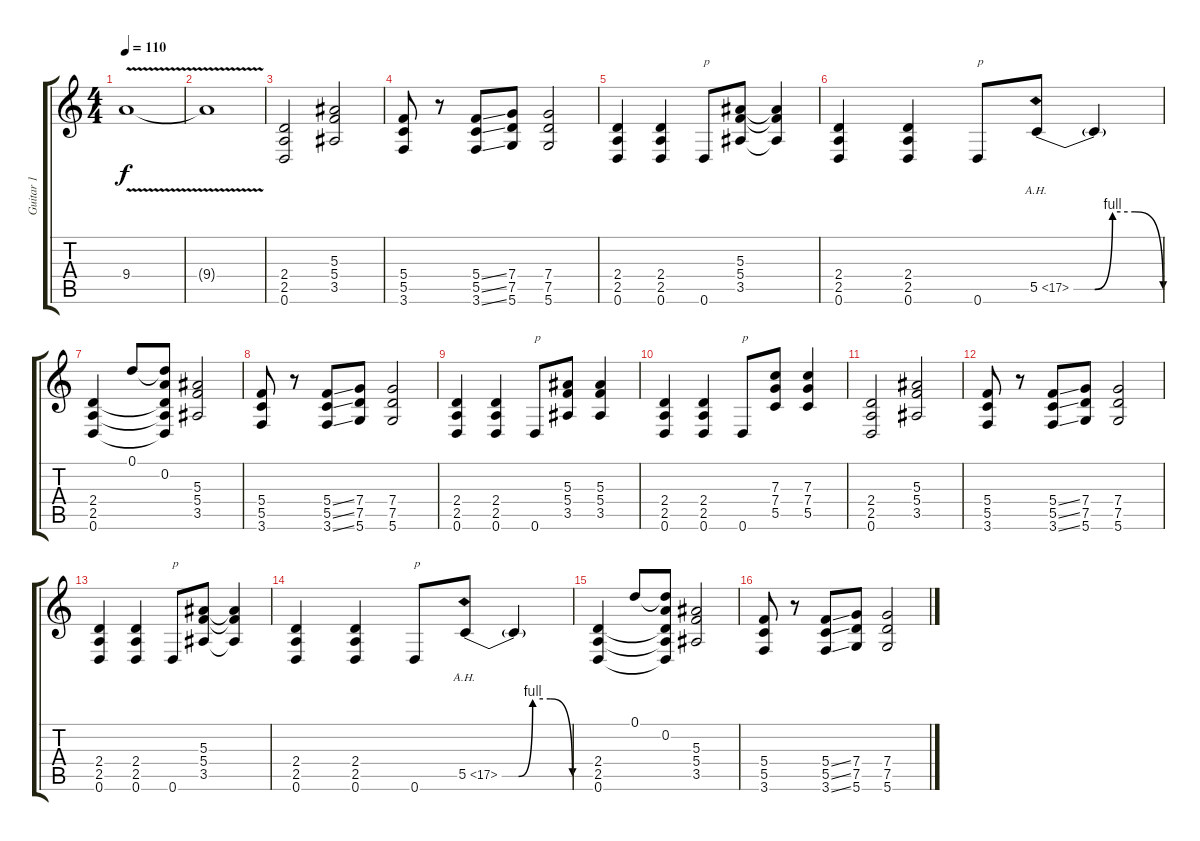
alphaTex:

\track ("Guitar 1" "Guitar 1") {instrument distortionguitar}
\staff {score tabs}
\tuning (D4 A3 F3 C3 G2 D2) {hide}
\ts (4 4)
\tempo 95
\tempo 110
\clef g2
\ks c
9.4{v}.1{dy f} |
9.4{t}.1 |
(2.4 2.5 0.6).2 (5.3 5.4 3.5).2 |
(5.4 5.5 3.6).8 r.8 (5.4{ss} 5.5{ss} 3.6{ss}).8 (7.4 7.5 5.6).8 (7.4 7.5 5.6).2 |
(2.4 2.5 0.6).4 (2.4 2.5 0.6).4 0.6.8{txt "p"} (5.3 5.4 3.5).8 (5.3{t} 5.4{t} 3.5{t}).4 |
(2.4 2.5 0.6).4 (2.4 2.5 0.6).4 0.6.8{txt "p"} 5.5{be (custom 0 0 14 0 26 4 41 4 60 0) ah 12}.8 5.5{t}.4 |
(2.4 2.5 0.6).4 0.1.8 (0.1{t} 0.2 2.4{t} 2.5{t} 0.6{t}).8 (5.3 5.4 3.5).2 |
(5.4 5.5 3.6).8 r.8 (5.4{ss} 5.5{ss} 3.6{ss}).8 (7.4 7.5 5.6).8 (7.4 7.5 5.6).2 |
(2.4 2.5 0.6).4 (2.4 2.5 0.6).4 0.6.8{txt "p"} (5.3 5.4 3.5).8 (5.3 5.4 3.5).4 |
(2.4 2.5 0.6).4 (2.4 2.5 0.6).4 0.6.8{txt "p"} (7.3 7.4 5.5).8 (7.3 7.4 5.5).4 |
(2.4 2.5 0.6).2 (5.3 5.4 3.5).2 |
(5.4 5.5 3.6).8 r.8 (5.4{ss} 5.5{ss} 3.6{ss}).8 (7.4 7.5 5.6).8 (7.4 7.5 5.6).2 |
(2.4 2.5 0.6).4 (2.4 2.5 0.6).4 0.6.8{txt "p"} (5.3 5.4 3.5).8 (5.3{t} 5.4{t} 3.5{t}).4 |
(2.4 2.5 0.6).4 (2.4 2.5 0.6).4 0.6.8{txt "p"} 5.5{be (custom 0 0 14 0 26 4 41 4 60 0) ah 12}.8 5.5{t}.4 |
(2.4 2.5 0.6).4 0.1.8 (0.1{t} 0.2 2.4{t} 2.5{t} 0.6{t}).8 (5.3 5.4 3.5).2 |
(5.4 5.5 3.6).8 r.8 (5.4{ss} 5.5{ss} 3.6{ss}).8 (7.4 7.5 5.6).8 (7.4 7.5 5.6).2
